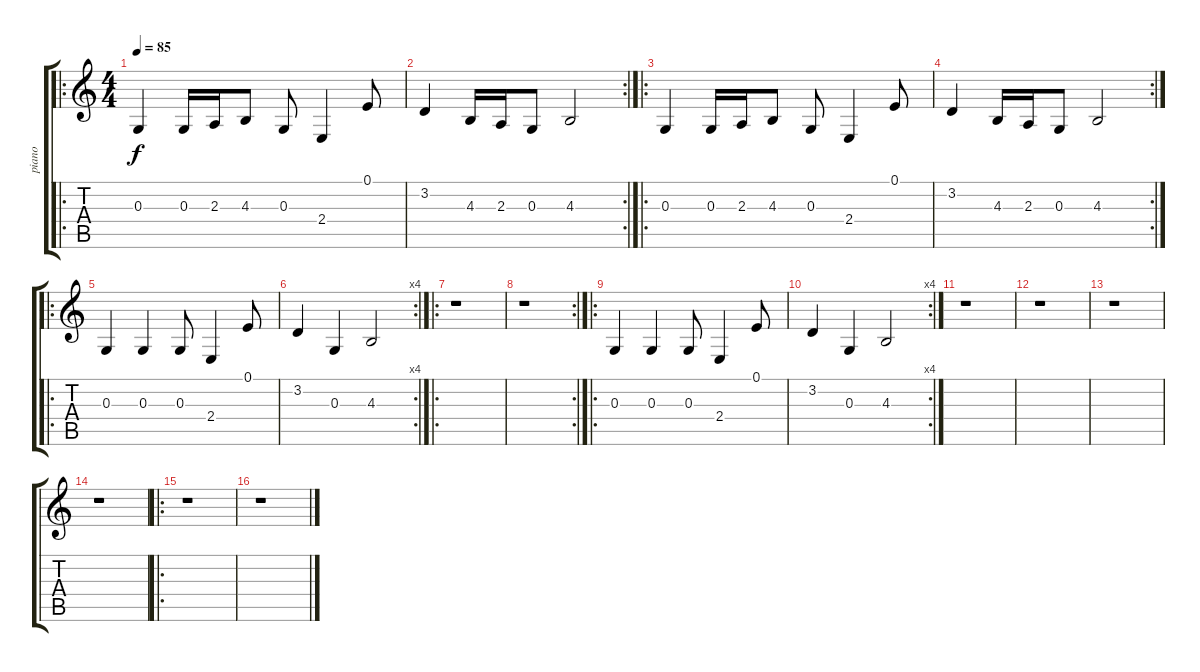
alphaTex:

\track ("piano" "piano") {instrument acousticgrandpiano}
\staff {score tabs}
\tuning (E4 B3 G3 D3 A2 E2) {hide}
\ro
\ts (4 4)
\tempo 85
\clef g2
\ks c
0.3.4{dy f instrument acousticgrandpiano} 0.3.16 2.3.16 4.3.8 0.3.8 2.4.4 0.1.8 |
\rc 2
3.2.4 4.3.16 2.3.16 0.3.8 4.3.2 |
\ro
0.3.4 0.3.16 2.3.16 4.3.8 0.3.8 2.4.4 0.1.8 |
\rc 2
3.2.4 4.3.16 2.3.16 0.3.8 4.3.2 |
\ro
0.3.4 0.3.4 0.3.8 2.4.4 0.1.8 |
\rc 4
3.2.4 0.3.4 4.3.2 |
\ro
r.1 |
\rc 2
r.1 |
\ro
0.3.4 0.3.4 0.3.8 2.4.4 0.1.8 |
\rc 4
3.2.4 0.3.4 4.3.2 |
r.1 |
r.1 |
r.1 |
r.1 |
\ro
r.1 |
r.1
